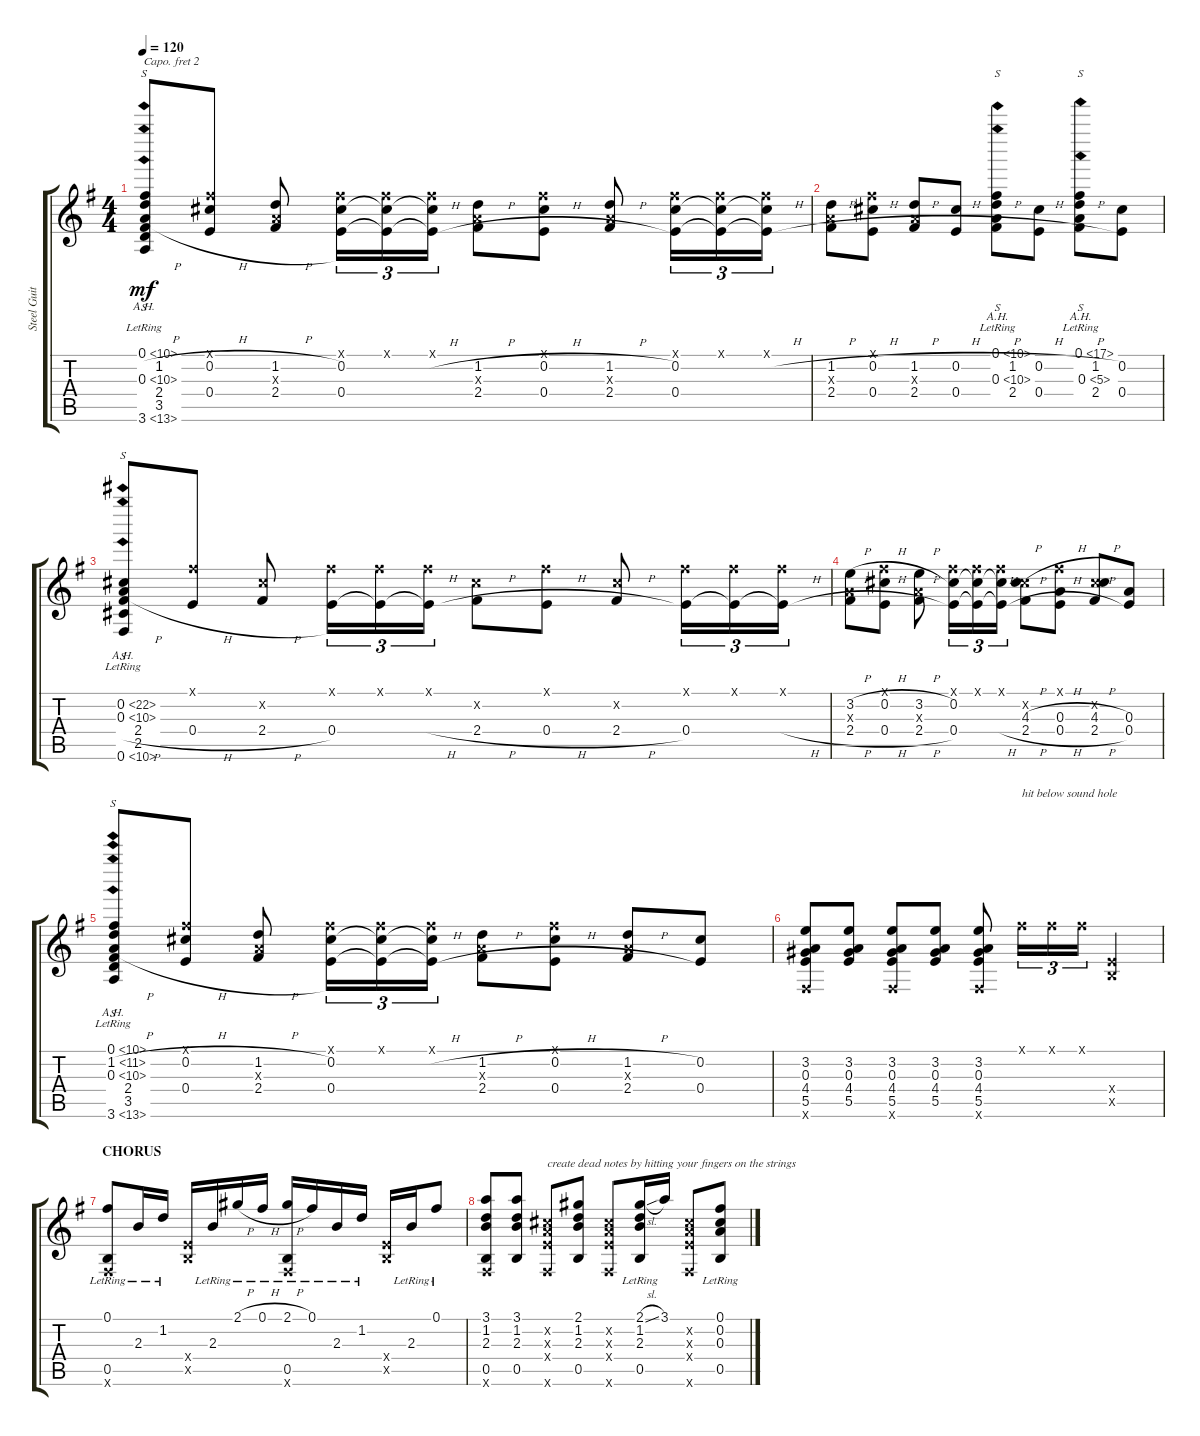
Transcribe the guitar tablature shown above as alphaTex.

\track ("Steel Guitar" "Steel Guit") {instrument acousticguitarsteel}
\staff {score tabs}
\capo 2
\tuning (E4 B3 G3 D3 A2 E2) {hide}
\ts (4 4)
\tempo 120
\clef g2
\ks eminor
(0.1{ah 10} 1.2{h lr} 0.3{ah 10 lr} 2.4{h lr} 3.5{lr} 3.6{ah 10 lr}).8{s dy mf} (0.1{x} 0.2{h} 0.4{h}).8 (1.2{h} 0.3{x} 2.4{h}).8 (0.1{x} 0.2 0.4).16{tu (3 2)} (0.1{x} 0.2{t} 0.4{t}).16{tu (3 2)} (0.1{x} 0.2{h t} 0.4{h t}).16{tu (3 2)} (1.2{h} 0.3{x} 2.4{h}).8 (0.1{x} 0.2{h} 0.4{h}).8 (1.2{h} 0.3{x} 2.4{h}).8 (0.1{x} 0.2 0.4).16{tu (3 2)} (0.1{x} 0.2{t} 0.4{t}).16{tu (3 2)} (0.1{x} 0.2{h t} 0.4{h t}).16{tu (3 2)} |
(1.2{h} 0.3{x} 2.4{h}).8 (0.1{x} 0.2{h} 0.4{h}).8 (1.2{h} 0.3{x} 2.4{h}).8 (0.2{h} 0.4{h}).8 (0.1{ah 10 lr} 1.2{h lr} 0.3{ah 10 lr} 2.4{h lr}).8{s} (0.2{h} 0.4{h}).8 (0.1{ah 17 lr} 1.2{h lr} 0.3{ah 5 lr} 2.4{h lr}).8{s} (0.2 0.4).8 |
(0.2{ah 22 lr} 0.3{ah 10 lr} 2.4{h lr} 2.5{lr} 0.6{ah 10 lr}).8{s} (0.1{x} 0.4{h}).8 (0.2{x} 2.4{h}).8 (0.1{x} 0.4).16{tu (3 2)} (0.1{x} 0.4{t}).16{tu (3 2)} (0.1{x} 0.4{h t}).16{tu (3 2)} (0.2{x} 2.4{h}).8 (0.1{x} 0.4{h}).8 (0.2{x} 2.4{h}).8 (0.1{x} 0.4).16{tu (3 2)} (0.1{x} 0.4{t}).16{tu (3 2)} (0.1{x} 0.4{h t}).16{tu (3 2)} |
(3.2{h} 0.3{x} 2.4{h}).8 (0.1{x} 0.2{h} 0.4{h}).8 (3.2{h} 0.3{x} 2.4{h}).8 (0.1{x} 0.2 0.4).16{tu (3 2)} (0.1{x} 0.2{t} 0.4{t}).16{tu (3 2)} (0.1{x} 0.2{t} 0.4{h t}).16{tu (3 2)} (0.2{x} 4.3{h} 2.4{h}).8 (0.1{x} 0.3{h} 0.4{h}).8 (0.2{x} 4.3{h} 2.4{h}).8 (0.3 0.4).8 |
(0.1{ah 10} 1.2{ah 10 h lr} 0.3{ah 10 lr} 2.4{h lr} 3.5{lr} 3.6{ah 10 lr}).8{s} (0.1{x} 0.2{h} 0.4{h}).8 (1.2{h} 0.3{x} 2.4{h}).8 (0.1{x} 0.2 0.4).16{tu (3 2)} (0.1{x} 0.2{t} 0.4{t}).16{tu (3 2)} (0.1{x} 0.2{h t} 0.4{h t}).16{tu (3 2)} (1.2{h} 0.3{x} 2.4{h}).8 (0.1{x} 0.2{h} 0.4{h}).8 (1.2{h} 0.3{x} 2.4{h}).8 (0.2 0.4).8 |
(3.2 0.3 4.4 5.5 0.6{x}).8 (3.2 0.3 4.4 5.5).8 (3.2 0.3 4.4 5.5 0.6{x}).8 (3.2 0.3 4.4 5.5).8 (3.2 0.3 4.4 5.5 0.6{x}).8 0.1{x}.16{tu (3 2) txt "hit below sound hole"} 0.1{x}.16{tu (3 2)} 0.1{x}.16{tu (3 2)} (0.4{x} 0.5{x}).4 |
\section ("" "CHORUS ")
(0.1{lr} 0.5{lr} 0.6{x}).8 2.3{lr}.16 1.2{lr}.16 (0.4{x} 0.5{x}).16 2.3{lr}.16 2.1{h lr}.16 0.1{h lr}.16 (2.1{h lr} 0.5{lr} 0.6{x}).16 0.1{lr}.16 2.3{lr}.16 1.2{lr}.16 (0.4{x} 0.5{x}).16 2.3{lr}.16 0.1{lr}.8 |
(3.1 1.2 2.3 0.5 0.6{x}).8 (3.1 1.2 2.3 0.5).8 (0.2{x} 0.3{x} 0.4{x} 0.6{x}).8{txt "create dead notes by hitting your fingers on the strings"} (2.1 1.2 2.3 0.5).8 (0.2{x} 0.3{x} 0.4{x} 0.6{x}).8 (2.1{sl lr} 1.2{lr} 2.3{lr} 0.5).16 3.1.16 (0.2{x} 0.3{x} 0.4{x} 0.6{x}).8 (0.1{lr} 0.2{lr} 0.3{lr} 0.5{h lr}).8
